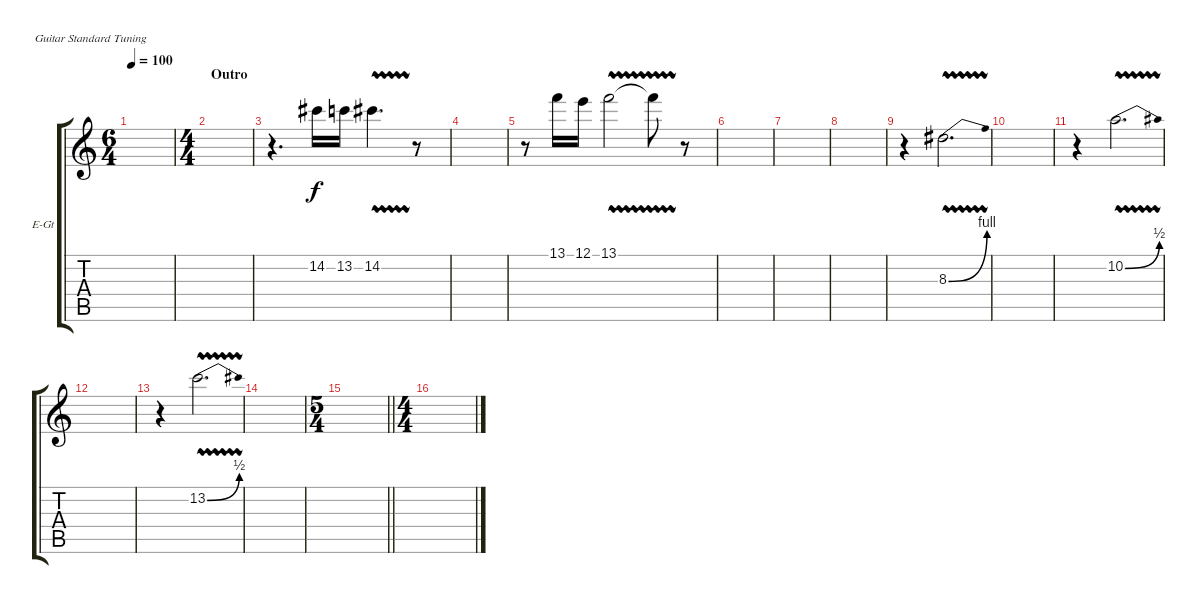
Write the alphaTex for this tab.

\defaultSystemsLayout 4
\bracketExtendMode groupsimilarinstruments
\firstSystemTrackNameOrientation horizontal
\otherSystemsTrackNameOrientation horizontal
\track ("Lead" "E-Gt") {instrument distortionguitar}
\staff {score tabs}
\tuning (E4 B3 G3 D3 A2 E2)
\ts (6 4)
\tempo 100
\clef g2
\scale
0.39527
\ks c
|
\ts (4 4)
\section ("" "Outro")
\scale
0.39527 |
\scale
0.333333 r.4{d} 14.2.16 13.2.16 14.2{vw}.4{d} r.8 |
\scale
0.333333 |
\scale
0.333333 r.8 13.1.16 12.1.16 13.1{vw}.2 13.1{vw t}.8 r.8 |
\scale
0.333333 |
\scale
0.39527 |
\scale
0.39527 |
\scale
0.209459 r.4 8.3{be (bend 0 0 6.6 4) vw}.2{d} |
\scale
0.333333 |
\scale
0.333333 r.4 10.2{be (bend 0 0 5.3999999999999995 2) vw}.2{d} |
\scale
0.333333 |
\scale
0.257261 r.4 13.2{be (bend 0 0 2.4 2) vw}.2{d} |
\scale
0.257261 |
\ts (5 4)
\scale
0.485477
\barLineRight lightlight
|
\ts (4 4)
